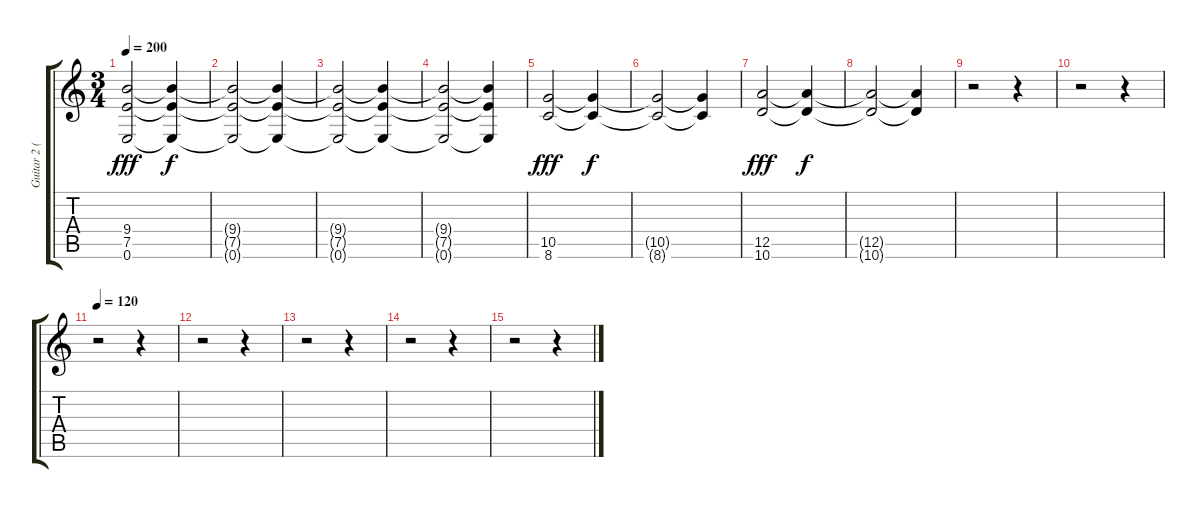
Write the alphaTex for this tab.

\track ("Guitar 2 (Disto)" "Guitar 2 (") {instrument distortionguitar}
\staff {score tabs}
\tuning (E4 B3 G3 D3 A2 E2) {hide}
\ts (3 4)
\tempo 200
\clef g2
\ks c
(9.4 7.5 0.6).2{dy fff} (9.4{t} 7.5{t} 0.6{t}).4{dy f} |
(9.4{t} 7.5{t} 0.6{t}).2 (9.4{t} 7.5{t} 0.6{t}).4 |
(9.4{t} 7.5{t} 0.6{t}).2 (9.4{t} 7.5{t} 0.6{t}).4 |
(9.4{t} 7.5{t} 0.6{t}).2 (9.4{t} 7.5{t} 0.6{t}).4 |
(10.5 8.6).2{dy fff} (10.5{t} 8.6{t}).4{dy f} |
(10.5{t} 8.6{t}).2 (10.5{t} 8.6{t}).4 |
(12.5 10.6).2{dy fff} (12.5{t} 10.6{t}).4{dy f} |
(12.5{t} 10.6{t}).2 (12.5{t} 10.6{t}).4 |
r.2 r.4 |
r.2 r.4 |
\tempo 120
r.2 r.4 |
r.2 r.4 |
r.2 r.4 |
r.2 r.4 |
r.2 r.4
